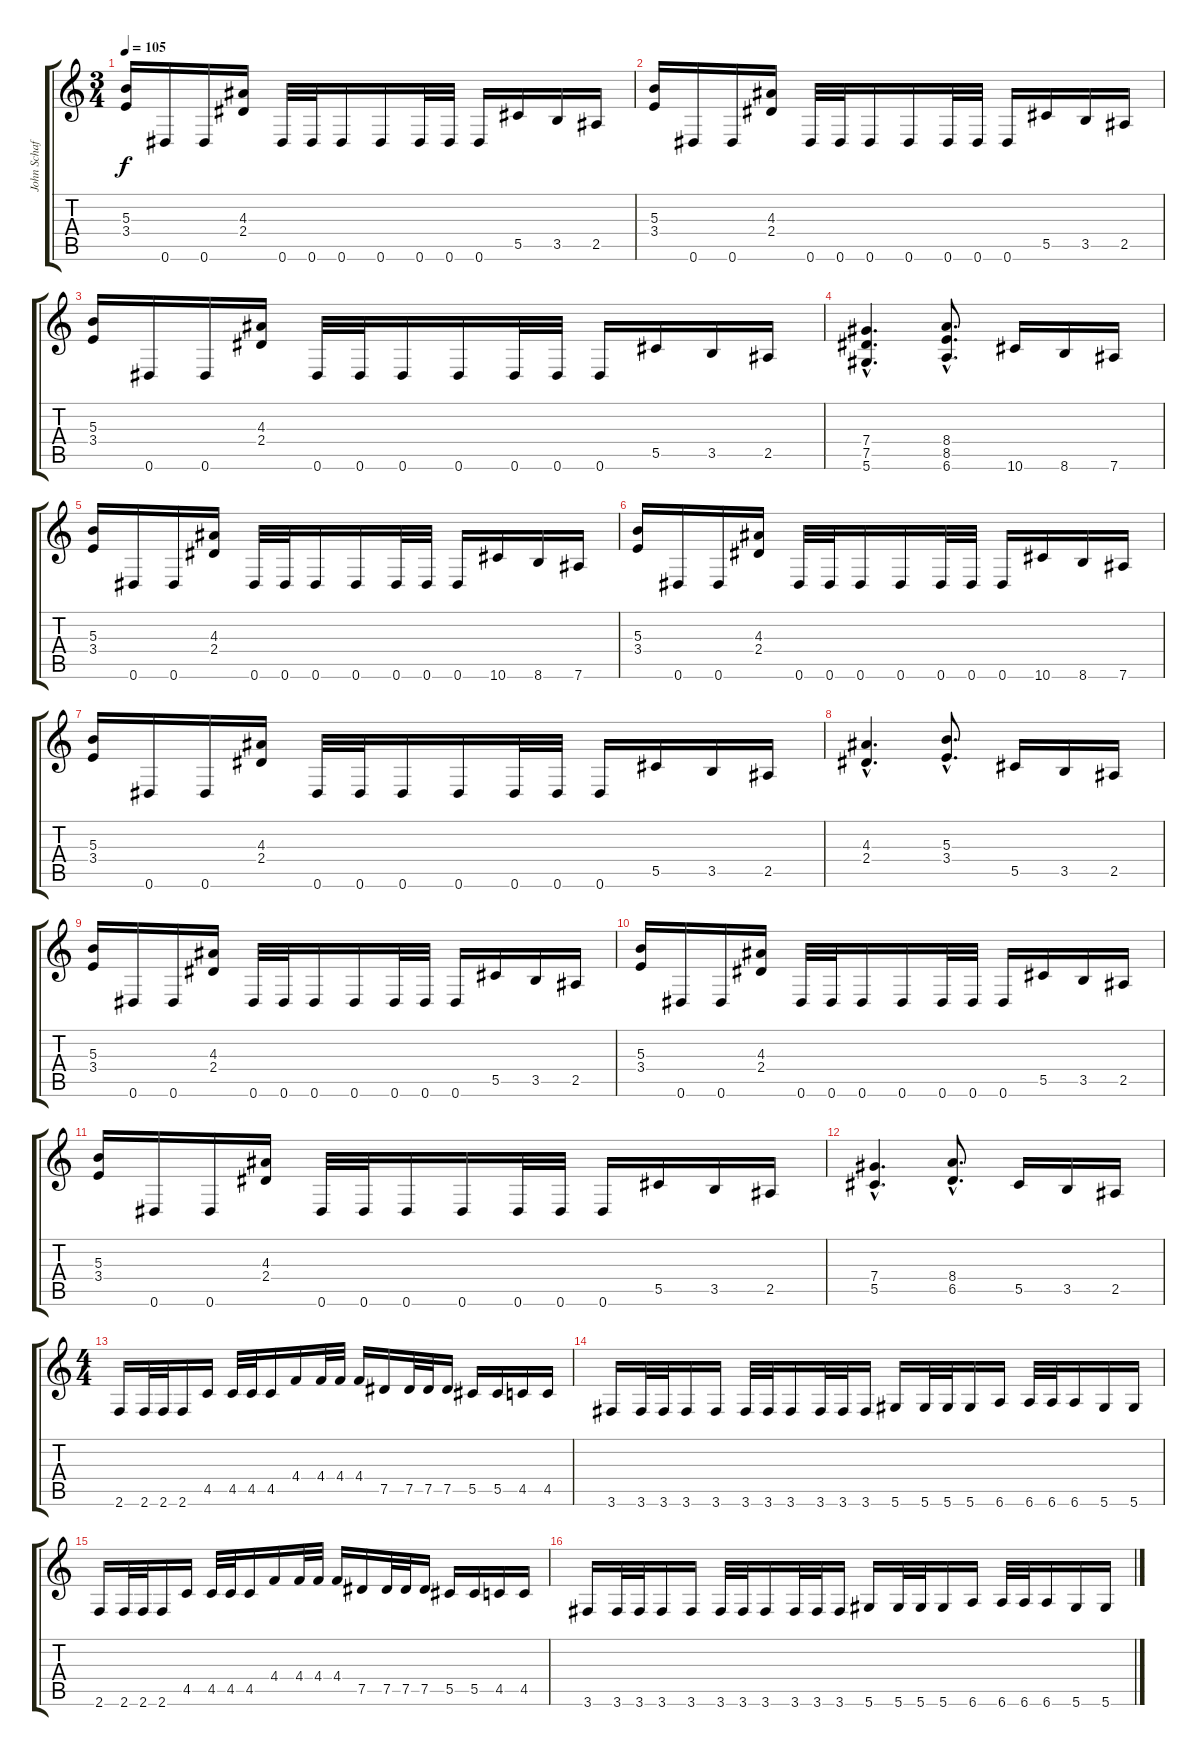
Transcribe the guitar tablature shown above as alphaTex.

\track ("John Schaffer Distortion" "John Schaf") {instrument distortionguitar}
\staff {score tabs}
\tuning (Eb4 Bb3 Gb3 Db3 Ab2 Eb2) {hide}
\ts (3 4)
\tempo 105
\clef g2
\ks c
(5.3 3.4).16{dy f} 0.6.16 0.6.16 (4.3 2.4).16 0.6.32 0.6.32 0.6.16 0.6.16 0.6.32 0.6.32 0.6.16 5.5.16 3.5.16 2.5.16 |
(5.3 3.4).16 0.6.16 0.6.16 (4.3 2.4).16 0.6.32 0.6.32 0.6.16 0.6.16 0.6.32 0.6.32 0.6.16 5.5.16 3.5.16 2.5.16 |
(5.3 3.4).16 0.6.16 0.6.16 (4.3 2.4).16 0.6.32 0.6.32 0.6.16 0.6.16 0.6.32 0.6.32 0.6.16 5.5.16 3.5.16 2.5.16 |
(7.4{hac} 7.5{hac} 5.6{hac}).4{d} (8.4{hac} 8.5{hac} 6.6{hac}).8{d} 10.6.16 8.6.16 7.6.16 |
(5.3 3.4).16 0.6.16 0.6.16 (4.3 2.4).16 0.6.32 0.6.32 0.6.16 0.6.16 0.6.32 0.6.32 0.6.16 10.6.16 8.6.16 7.6.16 |
(5.3 3.4).16 0.6.16 0.6.16 (4.3 2.4).16 0.6.32 0.6.32 0.6.16 0.6.16 0.6.32 0.6.32 0.6.16 10.6.16 8.6.16 7.6.16 |
(5.3 3.4).16 0.6.16 0.6.16 (4.3 2.4).16 0.6.32 0.6.32 0.6.16 0.6.16 0.6.32 0.6.32 0.6.16 5.5.16 3.5.16 2.5.16 |
(4.3{hac} 2.4{hac}).4{d} (5.3{hac} 3.4{hac}).8{d} 5.5.16 3.5.16 2.5.16 |
(5.3 3.4).16 0.6.16 0.6.16 (4.3 2.4).16 0.6.32 0.6.32 0.6.16 0.6.16 0.6.32 0.6.32 0.6.16 5.5.16 3.5.16 2.5.16 |
(5.3 3.4).16 0.6.16 0.6.16 (4.3 2.4).16 0.6.32 0.6.32 0.6.16 0.6.16 0.6.32 0.6.32 0.6.16 5.5.16 3.5.16 2.5.16 |
(5.3 3.4).16 0.6.16 0.6.16 (4.3 2.4).16 0.6.32 0.6.32 0.6.16 0.6.16 0.6.32 0.6.32 0.6.16 5.5.16 3.5.16 2.5.16 |
(7.4{hac} 5.5{hac}).4{d} (8.4{hac} 6.5{hac}).8{d} 5.5.16 3.5.16 2.5.16 |
\ts (4 4)
2.6.16 2.6.32 2.6.32 2.6.16 4.5.16 4.5.32 4.5.32 4.5.16 4.4.16 4.4.32 4.4.32 4.4.16 7.5.16 7.5.32 7.5.32 7.5.16 5.5.16 5.5.16 4.5.16 4.5.16 |
3.6.16 3.6.32 3.6.32 3.6.16 3.6.16 3.6.32 3.6.32 3.6.16 3.6.32 3.6.32 3.6.16 5.6.16 5.6.32 5.6.32 5.6.16 6.6.16 6.6.32 6.6.32 6.6.16 5.6.16 5.6.16 |
2.6.16 2.6.32 2.6.32 2.6.16 4.5.16 4.5.32 4.5.32 4.5.16 4.4.16 4.4.32 4.4.32 4.4.16 7.5.16 7.5.32 7.5.32 7.5.16 5.5.16 5.5.16 4.5.16 4.5.16 |
3.6.16 3.6.32 3.6.32 3.6.16 3.6.16 3.6.32 3.6.32 3.6.16 3.6.32 3.6.32 3.6.16 5.6.16 5.6.32 5.6.32 5.6.16 6.6.16 6.6.32 6.6.32 6.6.16 5.6.16 5.6.16
